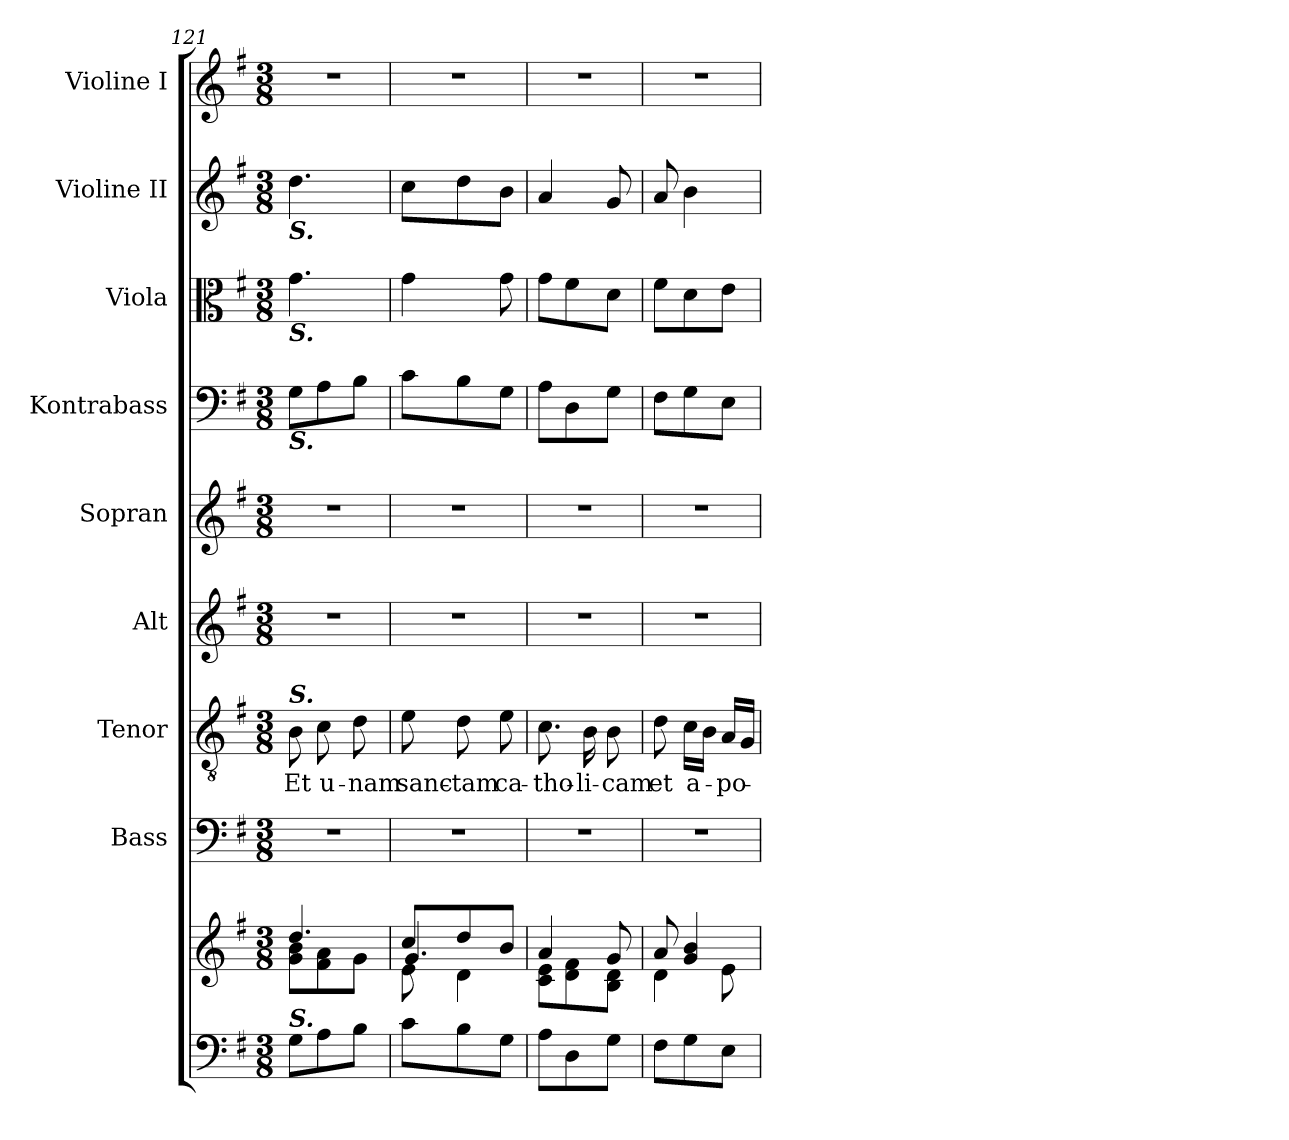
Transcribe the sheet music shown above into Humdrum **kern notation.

**kern	**kern	**kern	**kern	**text	**kern	**kern	**kern	**kern	**kern	**kern
*part9	*part9	*part8	*part7	*part7	*part6	*part5	*part4	*part3	*part2	*part1
*staff10	*staff9	*staff8	*staff7	*staff7	*staff6	*staff5	*staff4	*staff3	*staff2	*staff1
*	*	*I"Bass	*I"Tenor	*	*I"Alt	*I"Sopran	*I"Kontrabass	*I"Viola	*I"Violine II	*I"Violine I
*	*	*I'B.	*I'T.	*	*I'A.	*I'S.	*I'Kb.	*I'Vla.	*I'Vl. II	*I'Vl. I
*clefF4	*clefG2	*clefF4	*clefGv2	*	*clefG2	*clefG2	*clefF4	*clefC3	*clefG2	*clefG2
*	*	*	*	*	*	*	*ITrd7c12	*	*	*
*k[f#]	*k[f#]	*k[f#]	*k[f#]	*	*k[f#]	*k[f#]	*k[f#]	*k[f#]	*k[f#]	*k[f#]
*G:	*G:	*G:	*G:	*	*G:	*G:	*G:	*G:	*G:	*G:
*M3/8	*M3/8	*M3/8	*M3/8	*	*M3/8	*M3/8	*M3/8	*M3/8	*M3/8	*M3/8
=121	=121	=121	=121	=121	=121	=121	=121	=121	=121	=121
*	*^	*	*	*	*	*	*	*	*	*
!	!	!	!	!	!	!	!	!	!	!LO:TX:b:Bi:t=S.	!
!	!	!	!	!	!	!	!	!	!LO:TX:b:Bi:t=S.	!	!
!	!	!	!	!	!	!	!	!LO:TX:b:Bi:t=S.	!	!	!
!	!	!	!	!LO:TX:a:Bi:t=S.	!	!	!	!	!	!	!
!LO:TX:a:Bi:t=S.	!	!	!	!	!	!	!	!	!	!	!
!	!	!	!	!	!LO:LY:b	!	!	!	!	!	!
8G\L	4.dd/	8g\ 8b\L	4.r	8B\	Et	4.r	4.r	8GG\L	4.g\	4.dd\	4.r
!	!	!	!	!	!LO:LY:b	!	!	!	!	!	!
8A\	.	8f#\ 8a\	.	8c\	u-	.	.	8AA\	.	.	.
!	!	!	!	!	!LO:LY:b	!	!	!	!	!	!
8B\J	.	8g\J	.	8d\	-nam	.	.	8BB\J	.	.	.
=122	=122	=122	=122	=122	=122	=122	=122	=122	=122	=122	=122
*	*	*^	*	*	*	*	*	*	*	*	*
!	!	!	!	!	!	!LO:LY:b	!	!	!	!	!	!
8c\L	8cc/L	8e\	4.g/	4.r	8e\	sanc-	4.r	4.r	8C\L	4g\	8cc\L	4.r
!	!	!	!	!	!	!LO:LY:b	!	!	!	!	!	!
8B\	8dd/	4d\	.	.	8d\	-tam	.	.	8BB\	.	8dd\	.
!	!	!	!	!	!	!LO:LY:b	!	!	!	!	!	!
8G\J	8b/J	.	.	.	8e\	ca-	.	.	8GG\J	8g\	8b\J	.
*	*	*v	*v	*	*	*	*	*	*	*	*	*
=123	=123	=123	=123	=123	=123	=123	=123	=123	=123	=123	=123
!	!	!	!	!	!LO:LY:b	!	!	!	!	!	!
8A\L	4a/	8c\ 8e\L	4.r	8.c\	-tho-	4.r	4.r	8AA\L	8g\L	4a/	4.r
8D\	.	8d\ 8f#\	.	.	.	.	.	8DD\	8f#\	.	.
!	!	!	!	!	!LO:LY:b	!	!	!	!	!	!
.	.	.	.	16B\	-li-	.	.	.	.	.	.
!	!	!	!	!	!LO:LY:b	!	!	!	!	!	!
8G\J	8g/	8B\ 8d\J	.	8B\	-cam	.	.	8GG\J	8d\J	8g/	.
=124	=124	=124	=124	=124	=124	=124	=124	=124	=124	=124	=124
!	!	!	!	!	!LO:LY:b	!	!	!	!	!	!
8F#\L	8a/	4d\	4.r	8d\	et	4.r	4.r	8FF#\L	8f#\L	8a/	4.r
!	!	!	!	!	!LO:LY:b	!	!	!	!	!	!
8G\	4g/ 4b/	.	.	16c\LL	a-	.	.	8GG\	8d\	4b\	.
.	.	.	.	16B\JJ	.	.	.	.	.	.	.
!	!	!	!	!	!LO:LY:b	!	!	!	!	!	!
8E\J	.	8e\	.	16A/LL	-po-	.	.	8EE\J	8e\J	.	.
.	.	.	.	16G/JJ	.	.	.	.	.	.	.
*	*v	*v	*	*	*	*	*	*	*	*	*
=	=	=	=	=	=	=	=	=	=	=
*-	*-	*-	*-	*-	*-	*-	*-	*-	*-	*-
